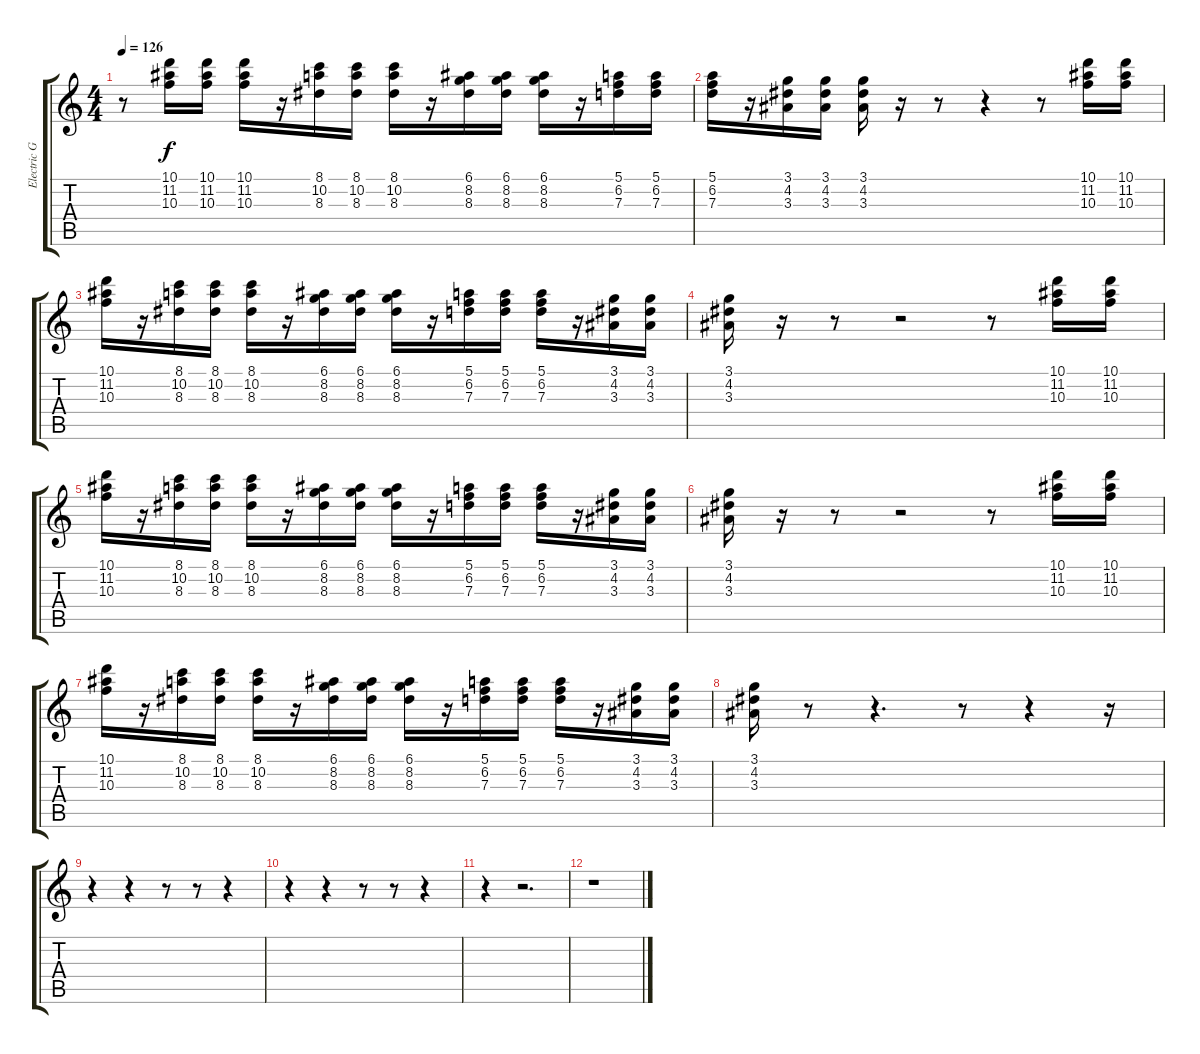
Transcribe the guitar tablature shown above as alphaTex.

\track ("Electric Guitar (Riff)" "Electric G") {instrument electricguitarclean}
\staff {score tabs}
\tuning (E4 B3 G3 D3 A2 E2) {hide}
\ts (4 4)
\tempo 126
\clef g2
\ks c
r.8{dy f} (10.1 11.2 10.3).16 (10.1 11.2 10.3).16 (10.1 11.2 10.3).16 r.16 (8.1 10.2 8.3).16 (8.1 10.2 8.3).16 (8.1 10.2 8.3).16 r.16 (6.1 8.2 8.3).16 (6.1 8.2 8.3).16 (6.1 8.2 8.3).16 r.16 (5.1 6.2 7.3).16 (5.1 6.2 7.3).16 |
(5.1 6.2 7.3).16 r.16 (3.1 4.2 3.3).16 (3.1 4.2 3.3).16 (3.1 4.2 3.3).16 r.16 r.8 r.4 r.8 (10.1 11.2 10.3).16 (10.1 11.2 10.3).16 |
(10.1 11.2 10.3).16 r.16 (8.1 10.2 8.3).16 (8.1 10.2 8.3).16 (8.1 10.2 8.3).16 r.16 (6.1 8.2 8.3).16 (6.1 8.2 8.3).16 (6.1 8.2 8.3).16 r.16 (5.1 6.2 7.3).16 (5.1 6.2 7.3).16 (5.1 6.2 7.3).16 r.16 (3.1 4.2 3.3).16 (3.1 4.2 3.3).16 |
(3.1 4.2 3.3).16 r.16 r.8 r.2 r.8 (10.1 11.2 10.3).16 (10.1 11.2 10.3).16 |
(10.1 11.2 10.3).16 r.16 (8.1 10.2 8.3).16 (8.1 10.2 8.3).16 (8.1 10.2 8.3).16 r.16 (6.1 8.2 8.3).16 (6.1 8.2 8.3).16 (6.1 8.2 8.3).16 r.16 (5.1 6.2 7.3).16 (5.1 6.2 7.3).16 (5.1 6.2 7.3).16 r.16 (3.1 4.2 3.3).16 (3.1 4.2 3.3).16 |
(3.1 4.2 3.3).16 r.16 r.8 r.2 r.8 (10.1 11.2 10.3).16 (10.1 11.2 10.3).16 |
(10.1 11.2 10.3).16 r.16 (8.1 10.2 8.3).16 (8.1 10.2 8.3).16 (8.1 10.2 8.3).16 r.16 (6.1 8.2 8.3).16 (6.1 8.2 8.3).16 (6.1 8.2 8.3).16 r.16 (5.1 6.2 7.3).16 (5.1 6.2 7.3).16 (5.1 6.2 7.3).16 r.16 (3.1 4.2 3.3).16 (3.1 4.2 3.3).16 |
(3.1 4.2 3.3).16 r.8 r.4{d} r.8 r.4 r.16 |
r.4 r.4 r.8 r.8 r.4 |
r.4 r.4 r.8 r.8 r.4 |
r.4 r.2{d} |
r.1
